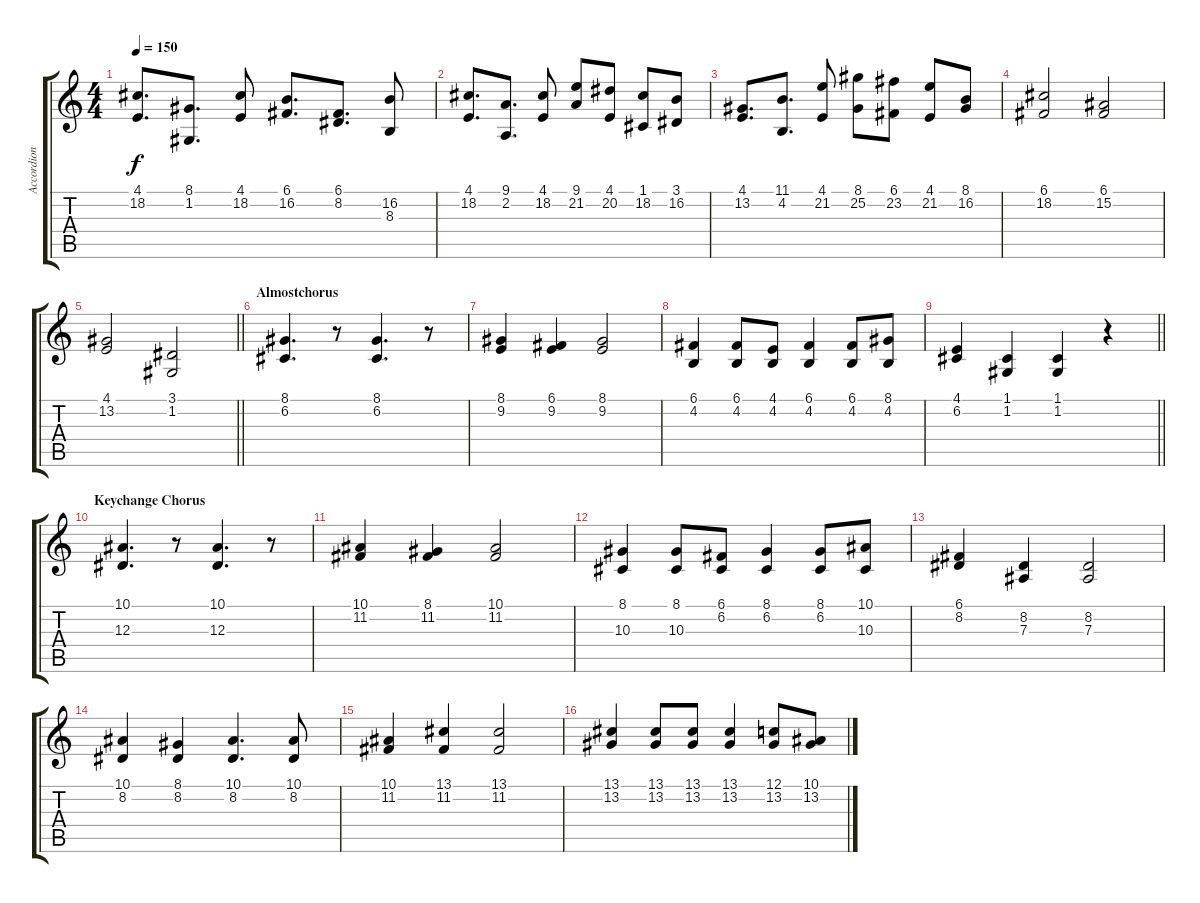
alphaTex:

\track ("Accordion" "Accordion") {instrument accordion}
\staff {score tabs}
\tuning (C4 G3 Eb3 Bb2 F2 C2) {hide}
\ts (4 4)
\tempo 150
\clef g2
\ks c
(4.1 18.2).8{d dy f} (8.1 1.2).8{d} (4.1 18.2).8 (6.1 16.2).8{d} (6.1 8.2).8{d} (16.2 8.3).8 |
(4.1 18.2).8{d} (9.1 2.2).8{d} (4.1 18.2).8 (9.1 21.2).8 (4.1 20.2).8 (1.1 18.2).8 (3.1 16.2).8 |
(4.1 13.2).8{d} (11.1 4.2).8{d} (4.1 21.2).8 (8.1 25.2).8 (6.1 23.2).8 (4.1 21.2).8 (8.1 16.2).8 |
(6.1 18.2).2 (6.1 15.2).2 |
\barLineRight lightlight
(4.1 13.2).2 (3.1 1.2).2 |
\section ("" "Almostchorus")
(8.1 6.2).4{d} r.8 (8.1 6.2).4{d} r.8 |
(8.1 9.2).4 (6.1 9.2).4 (8.1 9.2).2 |
(6.1 4.2).4 (6.1 4.2).8 (4.1 4.2).8 (6.1 4.2).4 (6.1 4.2).8 (8.1 4.2).8 |
\barLineRight lightlight
(4.1 6.2).4 (1.1 1.2).4 (1.1 1.2).4 r.4 |
\section ("" "Keychange Chorus")
(10.1 12.3).4{d} r.8 (10.1 12.3).4{d} r.8 |
(10.1 11.2).4 (8.1 11.2).4 (10.1 11.2).2 |
(8.1 10.3).4 (8.1 10.3).8 (6.1 6.2).8 (8.1 6.2).4 (8.1 6.2).8 (10.1 10.3).8 |
(6.1 8.2).4 (8.2 7.3).4 (8.2 7.3).2 |
(10.1 8.2).4 (8.1 8.2).4 (10.1 8.2).4{d} (10.1 8.2).8 |
(10.1 11.2).4 (13.1 11.2).4 (13.1 11.2).2 |
(13.1 13.2).4 (13.1 13.2).8 (13.1 13.2).8 (13.1 13.2).4 (12.1 13.2).8 (10.1 13.2).8
